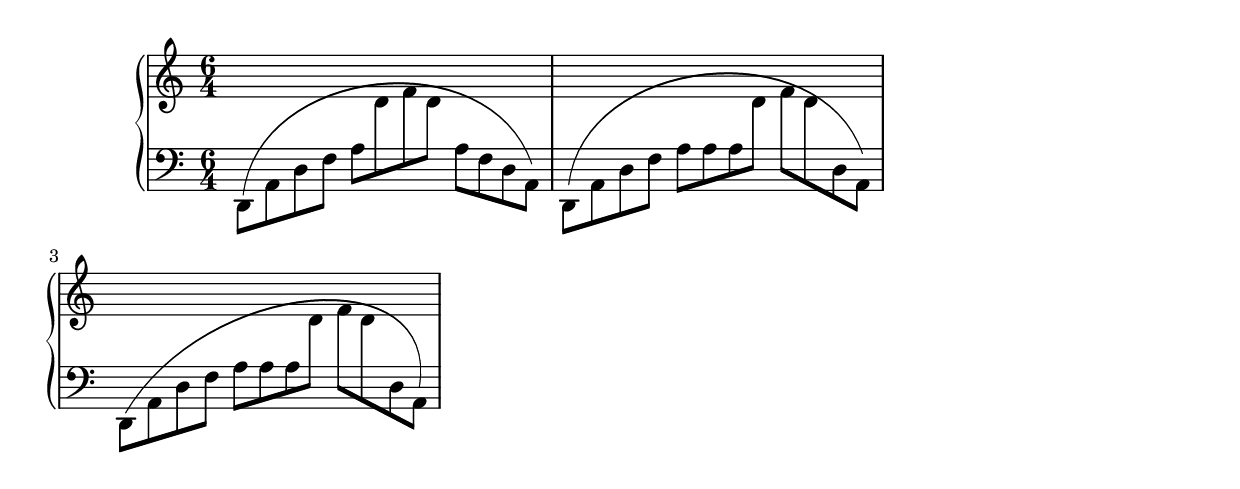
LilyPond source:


\version "2.3.16"

\header {

    texidoc="
Extreme slurs are scaled to fit the pattern, but only  symmetrically.
Asymmetric slurs are created by setting @code{excentricity}."

}
\paper {
    raggedright = ##t
}

baseWalk =  \relative c {
    \time 6/4
    \stemDown
    \slurUp
    d,8[( a' d f] a[ d f d] a[ f d  a)]
    d,8[( a' d f] a[ a a d] f[ d d,  a)]
    \once\override Slur #'excentricity = #6.0
    d,8[( a' d f] a[ a a d] f[ d d,  a)]
}

\context PianoStaff 
    \autochange \baseWalk


